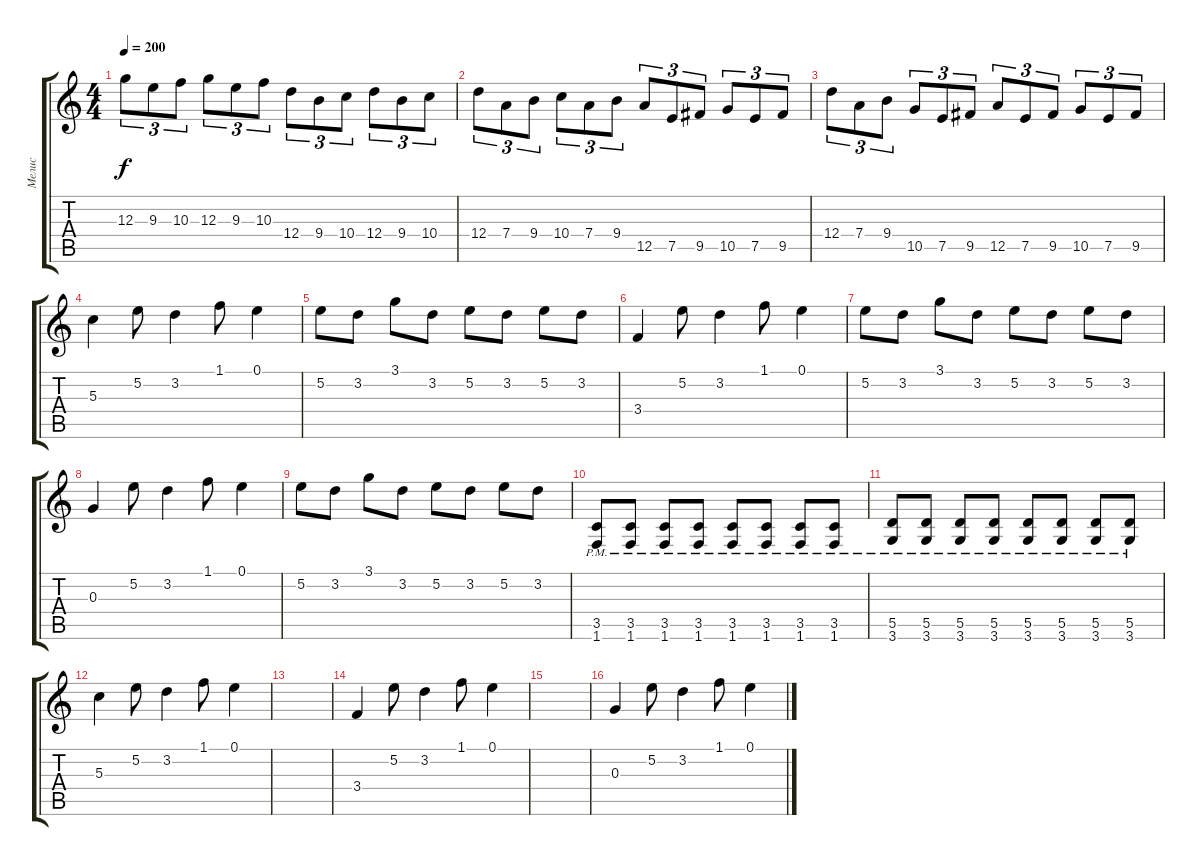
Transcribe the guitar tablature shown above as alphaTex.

\track ("Мелис" "Мелис") {instrument overdrivenguitar}
\staff {score tabs}
\tuning (E4 B3 G3 D3 A2 E2) {hide}
\ts (4 4)
\tempo 200
\clef g2
\ks c
12.3.8{tu (3 2) dy f} 9.3.8{tu (3 2)} 10.3.8{tu (3 2)} 12.3.8{tu (3 2)} 9.3.8{tu (3 2)} 10.3.8{tu (3 2)} 12.4.8{tu (3 2)} 9.4.8{tu (3 2)} 10.4.8{tu (3 2)} 12.4.8{tu (3 2)} 9.4.8{tu (3 2)} 10.4.8{tu (3 2)} |
12.4.8{tu (3 2)} 7.4.8{tu (3 2)} 9.4.8{tu (3 2)} 10.4.8{tu (3 2)} 7.4.8{tu (3 2)} 9.4.8{tu (3 2)} 12.5.8{tu (3 2)} 7.5.8{tu (3 2)} 9.5.8{tu (3 2)} 10.5.8{tu (3 2)} 7.5.8{tu (3 2)} 9.5.8{tu (3 2)} |
12.4.8{tu (3 2)} 7.4.8{tu (3 2)} 9.4.8{tu (3 2)} 10.5.8{tu (3 2)} 7.5.8{tu (3 2)} 9.5.8{tu (3 2)} 12.5.8{tu (3 2)} 7.5.8{tu (3 2)} 9.5.8{tu (3 2)} 10.5.8{tu (3 2)} 7.5.8{tu (3 2)} 9.5.8{tu (3 2)} |
5.3.4{volume 8 balance 5} 5.2.8 3.2.4 1.1.8 0.1.4 |
5.2.8 3.2.8 3.1.8 3.2.8 5.2.8 3.2.8 5.2.8 3.2.8 |
3.4.4 5.2.8 3.2.4 1.1.8 0.1.4 |
5.2.8 3.2.8 3.1.8 3.2.8 5.2.8 3.2.8 5.2.8 3.2.8 |
0.3.4 5.2.8 3.2.4 1.1.8 0.1.4 |
5.2.8 3.2.8 3.1.8 3.2.8 5.2.8 3.2.8 5.2.8 3.2.8 |
(3.5{pm} 1.6{pm}).8 (3.5{pm} 1.6{pm}).8 (3.5{pm} 1.6{pm}).8 (3.5{pm} 1.6{pm}).8 (3.5{pm} 1.6{pm}).8 (3.5{pm} 1.6{pm}).8 (3.5{pm} 1.6{pm}).8 (3.5{pm} 1.6{pm}).8 |
(5.5{pm} 3.6{pm}).8 (5.5{pm} 3.6{pm}).8 (5.5{pm} 3.6{pm}).8 (5.5{pm} 3.6{pm}).8 (5.5{pm} 3.6{pm}).8 (5.5{pm} 3.6{pm}).8 (5.5{pm} 3.6{pm}).8 (5.5{pm} 3.6{pm}).8 |
5.3.4 5.2.8 3.2.4 1.1.8 0.1.4 |
|
3.4.4 5.2.8 3.2.4 1.1.8 0.1.4 |
|
0.3.4 5.2.8 3.2.4 1.1.8 0.1.4
